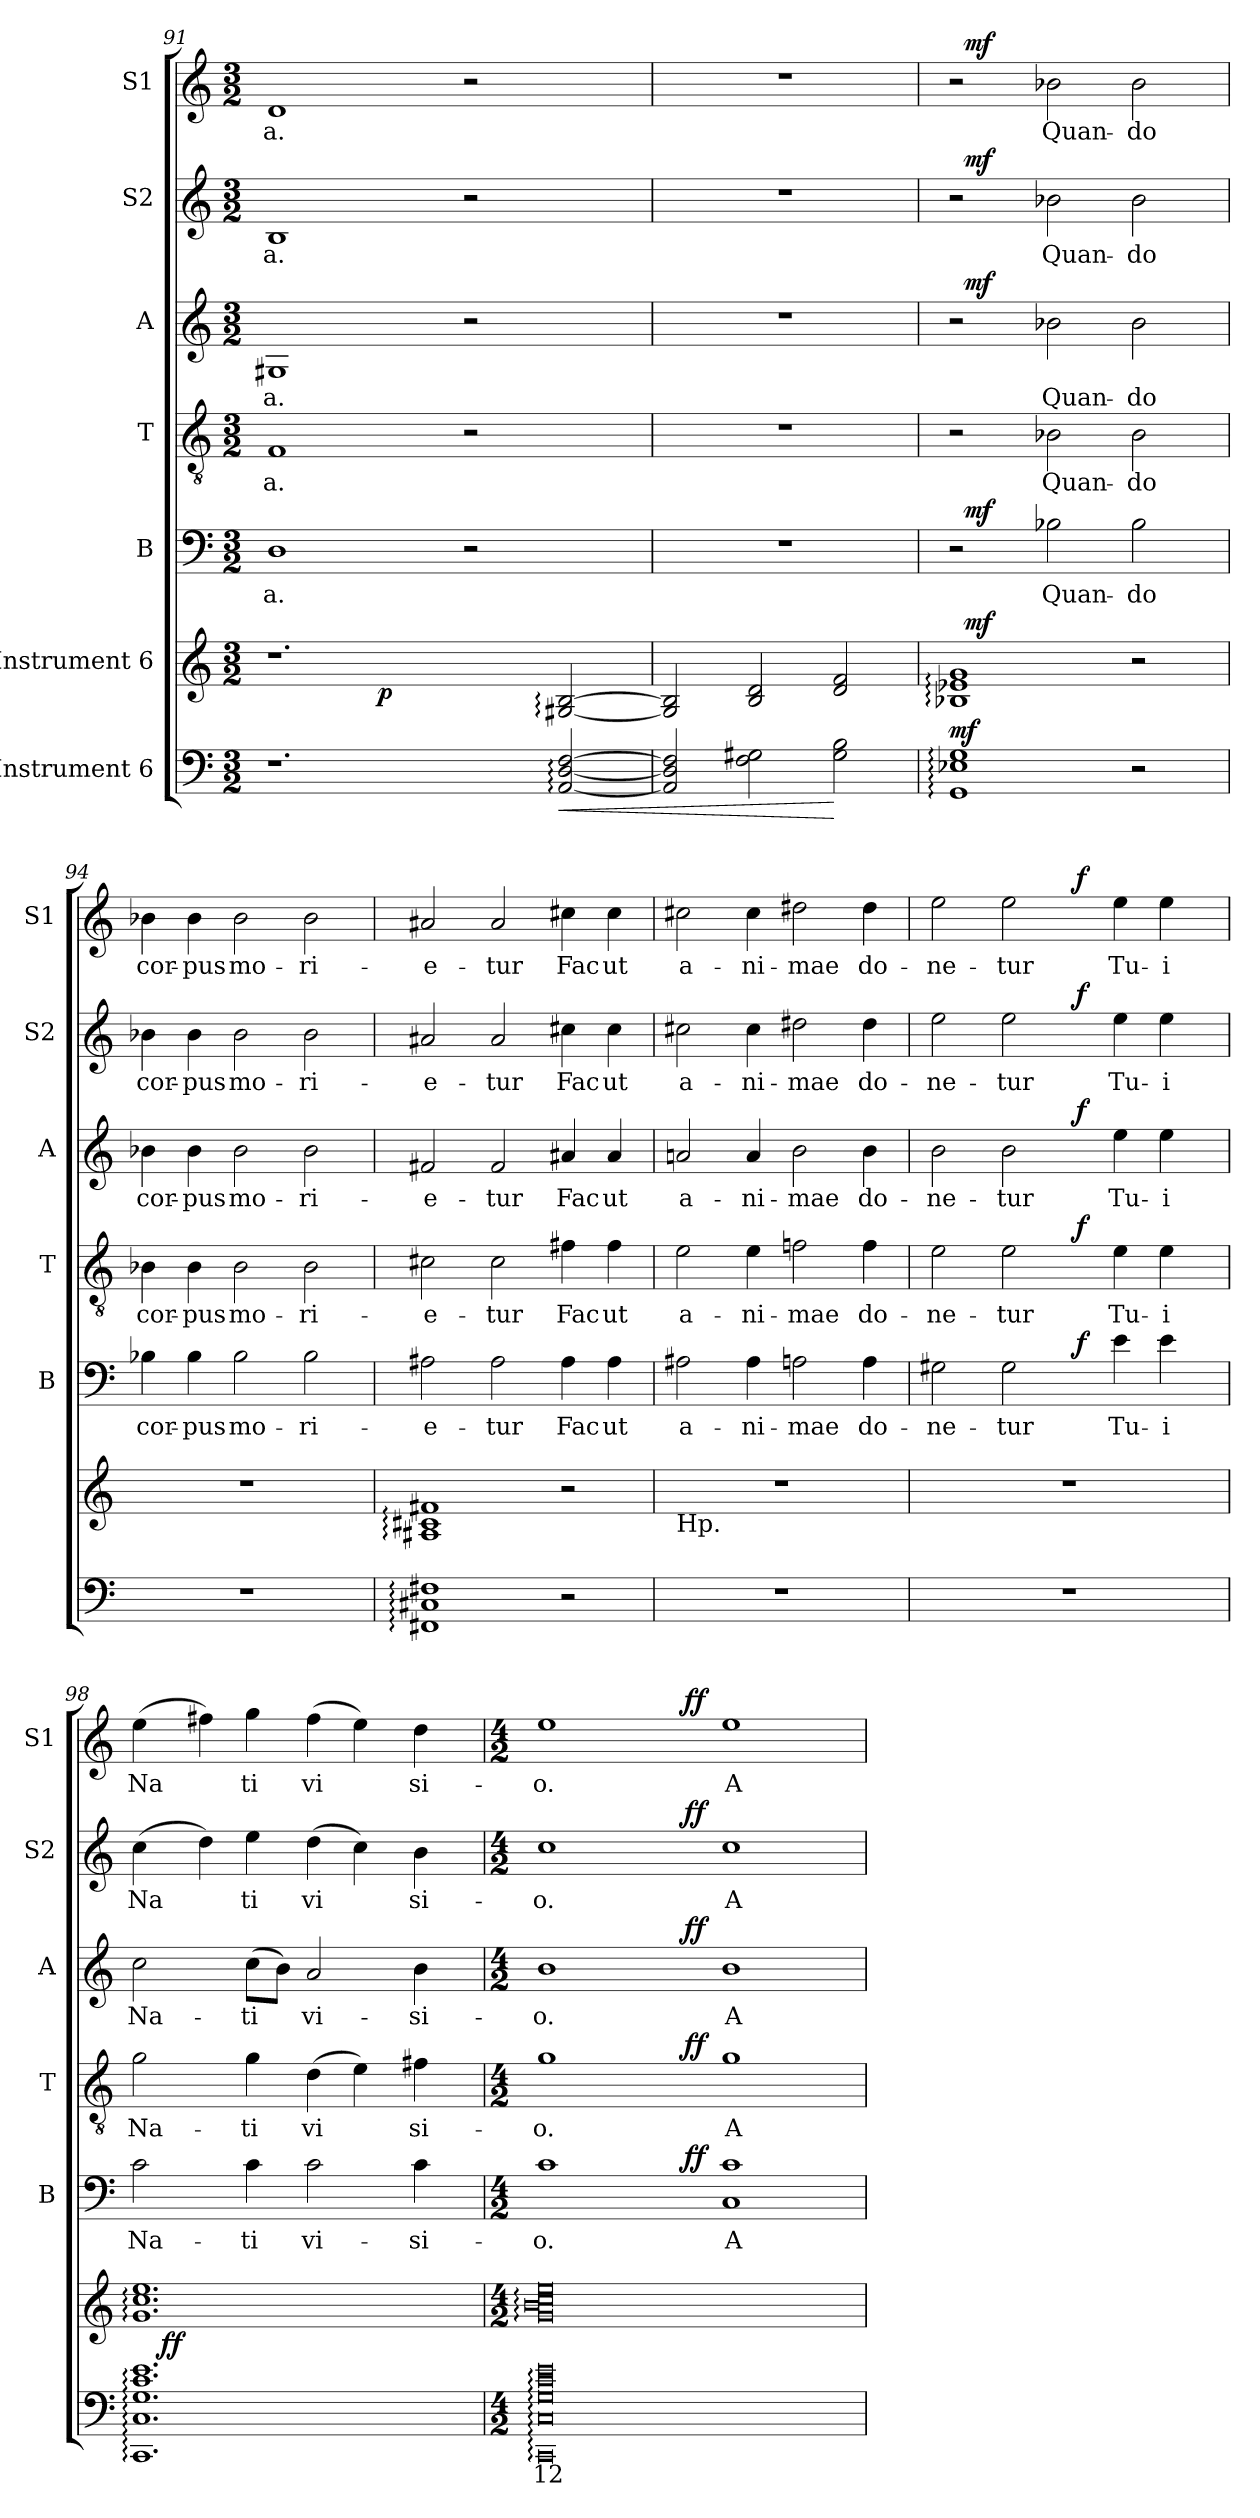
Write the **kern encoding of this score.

**kern	**text	**dynam	**kern	**dynam	**kern	**text	**dynam	**kern	**text	**dynam	**kern	**text	**dynam	**kern	**text	**dynam	**kern	**text	**dynam
*part7	*part7	*part7	*part6	*part6	*part5	*part5	*part5	*part4	*part4	*part4	*part3	*part3	*part3	*part2	*part2	*part2	*part1	*part1	*part1
*staff7	*staff7	*staff7	*staff6	*staff6	*staff5	*staff5	*staff5	*staff4	*staff4	*staff4	*staff3	*staff3	*staff3	*staff2	*staff2	*staff2	*staff1	*staff1	*staff1
*I"Instrument 6	*	*	*I"Instrument 6	*	*I"B	*	*	*I"T	*	*	*I"A	*	*	*I"S2	*	*	*I"S1	*	*
*	*	*	*	*	*I'B	*	*	*I'T	*	*	*I'A	*	*	*I'S2	*	*	*I'S1	*	*
!!LO:PB:g=z
*clefF4	*	*	*clefG2	*	*clefF4	*	*	*clefGv2	*	*	*clefG2	*	*	*clefG2	*	*	*clefG2	*	*
*k[]	*	*	*k[]	*	*k[]	*	*	*k[]	*	*	*k[]	*	*	*k[]	*	*	*k[]	*	*
*C:	*	*	*C:	*	*C:	*	*	*C:	*	*	*C:	*	*	*C:	*	*	*C:	*	*
*M3/2	*	*	*M3/2	*	*M3/2	*	*	*M3/2	*	*	*M3/2	*	*	*M3/2	*	*	*M3/2	*	*
=91	=91	=91	=91	=91	=91	=91	=91	=91	=91	=91	=91	=91	=91	=91	=91	=91	=91	=91	=91
!	!	!	!LO:TX:b:t=gra	!	!	!	!	!	!	!	!	!	!	!	!	!	!	!	!
!	!	!	!LO:TX:b:t=ti	!	!	!	!	!	!	!	!	!	!	!	!	!	!	!	!
!	!	!	!	!	!	!LO:LY:b:cj	!	!	!LO:LY:b:cj	!	!	!LO:LY:b:cj	!	!	!LO:LY:b:cj	!	!	!LO:LY:b:cj	!
*	*	*	*^	*	*	*	*	*	*	*	*	*	*	*	*	*	*	*	*
1.r	.	.	1.r	4ryy	.	1D	-a.	.	1F	-a.	.	1G#X	-a.	.	1B	-a.	.	1d	-a.	.
.	.	.	.	8...ryy	.	.	.	.	.	.	.	.	.	.	.	.	.	.	.	.
!	!	!	!	!	!LO:DY:b	!	!	!	!	!	!	!	!	!	!	!	!	!	!	!
.	.	.	.	1ryy	p	.	.	.	.	.	.	.	.	.	.	.	.	.	.	.
.	.	.	.	.	.	2r	.	.	2r	.	.	2r	.	.	2r	.	.	2r	.	.
.	.	.	.	2ryy	.	.	.	.	.	.	.	.	.	.	.	.	.	.	.	.
!	!LO:LY:b	!LO:HP:b	!	!	!	!	!	!	!	!	!	!	!	!	!	!	!	!	!	!
[>2F/: [>2D/: [<2AA/:	--	<	[>2B/: [<2G#X/:	.	.	2ryy	.	.	2ryy	.	.	2ryy	.	.	2ryy	.	.	2ryy	.	.
.	.	.	.	64ryy	.	.	.	.	.	.	.	.	.	.	.	.	.	.	.	.
=92	=92	=92	=92	=92	=92	=92	=92	=92	=92	=92	=92	=92	=92	=92	=92	=92	=92	=92	=92	=92
!	!LO:LY:b	!	!	!	!	!	!	!	!	!	!	!	!	!	!	!	!	!	!	!
*	*	*	*v	*v	*	*	*	*	*	*	*	*	*	*	*	*	*	*	*	*
2D/] 2AA/] 2F/]	--	.	2B/] 2G#/]	.	1.r	.	.	1.r	.	.	1.r	.	.	1.r	.	.	1.r	.	.
!	!LO:LY:b	!	!	!	!	!	!	!	!	!	!	!	!	!	!	!	!	!	!
2F\ 2G#X\	--	.	2B/ 2d/	.	.	.	.	.	.	.	.	.	.	.	.	.	.	.	.
!	!LO:LY:b	!	!	!	!	!	!	!	!	!	!	!	!	!	!	!	!	!	!
2B\ 2G#\	--	[	2d/ 2f/	.	.	.	.	.	.	.	.	.	.	.	.	.	.	.	.
=93	=93	=93	=93	=93	=93	=93	=93	=93	=93	=93	=93	=93	=93	=93	=93	=93	=93	=93	=93
!	!LO:LY:b	!LO:DY:a	!	!	!	!	!	!	!	!	!	!	!	!	!	!	!	!	!
*	*	*	*^	*	*^	*	*	*	*	*	*^	*	*	*^	*	*	*^	*	*
1E-X: 1GG: 1G:	--	mf	1e-X: 1B-X: 1g:	32ryy	.	2r	32ryy	.	.	2r	.	.	2r	32ryy	.	.	2r	32ryy	.	.	2r	32ryy	.	.
!	!	!	!	!	!LO:DY:a	!	!	!	!LO:DY:a	!	!	!	!	!	!	!LO:DY:b	!	!	!	!LO:DY:b	!	!	!	!LO:DY:b
.	.	.	.	1ryy	mf	.	1ryy	.	mf	.	.	.	.	1ryy	.	mf	.	1ryy	.	mf	.	1ryy	.	mf
!	!	!	!	!	!	!	!	!LO:LY:b:cj	!	!	!LO:LY:b:cj	!	!	!	!LO:LY:b:cj	!	!	!	!LO:LY:b:cj	!	!	!	!LO:LY:b:cj	!
.	.	.	.	.	.	2B-X\	.	Quan-	.	2B-X\	Quan-	.	2b-X\	.	Quan-	.	2b-X\	.	Quan-	.	2b-X\	.	Quan-	.
!	!	!	!	!	!	!	!	!LO:LY:b:cj	!	!	!LO:LY:b:cj	!	!	!	!LO:LY:b:cj	!	!	!	!LO:LY:b:cj	!	!	!	!LO:LY:b:cj	!
2r	.	.	2r	.	.	2B-\	.	-do	.	2B-\	-do	.	2b-\	.	-do	.	2b-\	.	-do	.	2b-\	.	-do	.
.	.	.	.	4...ryy	.	.	4...ryy	.	.	.	.	.	.	4...ryy	.	.	.	4...ryy	.	.	.	4...ryy	.	.
=94	=94	=94	=94	=94	=94	=94	=94	=94	=94	=94	=94	=94	=94	=94	=94	=94	=94	=94	=94	=94	=94	=94	=94	=94
!	!	!	!	!	!	!	!	!LO:LY:b:cj	!	!	!LO:LY:b:cj	!	!	!	!LO:LY:b:cj	!	!	!	!LO:LY:b:cj	!	!	!	!LO:LY:b:cj	!
*	*	*	*v	*v	*	*	*	*	*	*	*	*	*v	*v	*	*	*v	*v	*	*	*v	*v	*	*
*	*	*	*	*	*v	*v	*	*	*	*	*	*	*	*	*	*	*	*	*	*
1.r	.	.	1.r	.	4B-X\	cor-	.	4B-X\	cor-	.	4b-X\	cor-	.	4b-X\	cor-	.	4b-X\	cor-	.
!	!	!	!	!	!	!LO:LY:b:cj	!	!	!LO:LY:b:cj	!	!	!LO:LY:b:cj	!	!	!LO:LY:b:cj	!	!	!LO:LY:b:cj	!
.	.	.	.	.	4B-\	-pus	.	4B-\	-pus	.	4b-\	-pus	.	4b-\	-pus	.	4b-\	-pus	.
!	!	!	!	!	!	!LO:LY:b:cj	!	!	!LO:LY:b:cj	!	!	!LO:LY:b:cj	!	!	!LO:LY:b:cj	!	!	!LO:LY:b:cj	!
.	.	.	.	.	2B-\	mo-	.	2B-\	mo-	.	2b-\	mo-	.	2b-\	mo-	.	2b-\	mo-	.
!	!	!	!	!	!	!LO:LY:b:cj	!	!	!LO:LY:b:cj	!	!	!LO:LY:b:cj	!	!	!LO:LY:b:cj	!	!	!LO:LY:b:cj	!
.	.	.	.	.	2B-\	-ri-	.	2B-\	-ri-	.	2b-\	-ri-	.	2b-\	-ri-	.	2b-\	-ri-	.
!!LO:PB:g=z
=95	=95	=95	=95	=95	=95	=95	=95	=95	=95	=95	=95	=95	=95	=95	=95	=95	=95	=95	=95
!	!LO:LY:b	!	!	!	!	!LO:LY:b:cj	!	!	!LO:LY:b:cj	!	!	!LO:LY:b:cj	!	!	!LO:LY:b:cj	!	!	!LO:LY:b:cj	!
1F#X: 1FF#X: 1C#X:	--	.	1f#X: 1A#X: 1c#X:	.	2A#X\	-e-	.	2c#X\	-e-	.	2f#X/	-e-	.	2a#X/	-e-	.	2a#X/	-e-	.
!	!	!	!	!	!	!LO:LY:b:cj	!	!	!LO:LY:b:cj	!	!	!LO:LY:b:cj	!	!	!LO:LY:b:cj	!	!	!LO:LY:b:cj	!
.	.	.	.	.	2A#\	-tur	.	2c#\	-tur	.	2f#/	-tur	.	2a#/	-tur	.	2a#/	-tur	.
!	!	!	!	!	!	!LO:LY:b:cj	!	!	!LO:LY:b:cj	!	!	!LO:LY:b:cj	!	!	!LO:LY:b:cj	!	!	!LO:LY:b:cj	!
2r	.	.	2r	.	4A#\	Fac	.	4f#X\	Fac	.	4a#X/	Fac	.	4cc#X\	Fac	.	4cc#X\	Fac	.
!	!	!	!	!	!	!LO:LY:b:cj	!	!	!LO:LY:b:cj	!	!	!LO:LY:b:cj	!	!	!LO:LY:b:cj	!	!	!LO:LY:b:cj	!
.	.	.	.	.	4A#\	ut	.	4f#\	ut	.	4a#/	ut	.	4cc#\	ut	.	4cc#\	ut	.
=96	=96	=96	=96	=96	=96	=96	=96	=96	=96	=96	=96	=96	=96	=96	=96	=96	=96	=96	=96
!	!	!	!LO:TX:b:t=Hp.	!	!	!	!	!	!	!	!	!	!	!	!	!	!	!	!
!	!	!	!	!	!	!LO:LY:b:cj	!	!	!LO:LY:b:cj	!	!	!LO:LY:b:cj	!	!	!LO:LY:b:cj	!	!	!LO:LY:b:cj	!
1.r	.	.	1.r	.	2A#X\	a-	.	2e\	a-	.	2an/	a-	.	2cc#X\	a-	.	2cc#X\	a-	.
!	!	!	!	!	!	!LO:LY:b:cj	!	!	!LO:LY:b:cj	!	!	!LO:LY:b:cj	!	!	!LO:LY:b:cj	!	!	!LO:LY:b:cj	!
.	.	.	.	.	4A#\	-ni-	.	4e\	-ni-	.	4a/	-ni-	.	4cc#\	-ni-	.	4cc#\	-ni-	.
!	!	!	!	!	!	!LO:LY:b:cj	!	!	!LO:LY:b:cj	!	!	!LO:LY:b:cj	!	!	!LO:LY:b:cj	!	!	!LO:LY:b:cj	!
.	.	.	.	.	2An\	-mae	.	2fn\	-mae	.	2b\	-mae	.	2dd#X\	-mae	.	2dd#X\	-mae	.
!	!	!	!	!	!	!LO:LY:b:cj	!	!	!LO:LY:b:cj	!	!	!LO:LY:b:cj	!	!	!LO:LY:b:cj	!	!	!LO:LY:b:cj	!
.	.	.	.	.	4A\	do-	.	4f\	do-	.	4b\	do-	.	4dd#\	do-	.	4dd#\	do-	.
=97	=97	=97	=97	=97	=97	=97	=97	=97	=97	=97	=97	=97	=97	=97	=97	=97	=97	=97	=97
!	!	!	!	!	!	!LO:LY:b:cj	!	!	!LO:LY:b:cj	!	!	!LO:LY:b:cj	!	!	!LO:LY:b:cj	!	!	!LO:LY:b:cj	!
*	*	*	*	*	*^	*	*	*^	*	*	*^	*	*	*^	*	*	*^	*	*
1.r	.	.	1.r	.	2G#X\	2ryy	-ne-	.	2e\	2ryy	-ne-	.	2b\	2ryy	-ne-	.	2ee\	2ryy	-ne-	.	2ee\	2ryy	-ne-	.
!	!	!	!	!	!	!	!LO:LY:b:cj	!	!	!	!LO:LY:b:cj	!	!	!	!LO:LY:b:cj	!	!	!	!LO:LY:b:cj	!	!	!	!LO:LY:b:cj	!
.	.	.	.	.	2G#\	4ryy	-tur	.	2e\	4ryy	-tur	.	2b\	4ryy	-tur	.	2ee\	4ryy	-tur	.	2ee\	4ryy	-tur	.
.	.	.	.	.	.	16ryy	.	.	.	16ryy	.	.	.	16ryy	.	.	.	16ryy	.	.	.	16ryy	.	.
.	.	.	.	.	.	64ryy	.	.	.	64ryy	.	.	.	64ryy	.	.	.	64ryy	.	.	.	64ryy	.	.
!	!	!	!	!	!	!	!	!LO:DY:a	!	!	!	!LO:DY:a	!	!	!	!LO:DY:a	!	!	!	!LO:DY:a	!	!	!	!LO:DY:a
.	.	.	.	.	.	2ryy	.	f	.	2ryy	.	f	.	2ryy	.	f	.	2ryy	.	f	.	2ryy	.	f
!	!	!	!	!	!	!	!LO:LY:b:cj	!	!	!	!LO:LY:b:cj	!	!	!	!LO:LY:b:cj	!	!	!	!LO:LY:b:cj	!	!	!	!LO:LY:b:cj	!
.	.	.	.	.	4e\	.	Tu-	.	4e\	.	Tu-	.	4ee\	.	Tu-	.	4ee\	.	Tu-	.	4ee\	.	Tu-	.
!	!	!	!	!	!	!	!LO:LY:b:cj	!	!	!	!LO:LY:b:cj	!	!	!	!LO:LY:b:cj	!	!	!	!LO:LY:b:cj	!	!	!	!LO:LY:b:cj	!
.	.	.	.	.	4e\	.	-i	.	4e\	.	-i	.	4ee\	.	-i	.	4ee\	.	-i	.	4ee\	.	-i	.
.	.	.	.	.	.	8ryy	.	.	.	8ryy	.	.	.	8ryy	.	.	.	8ryy	.	.	.	8ryy	.	.
.	.	.	.	.	.	32.ryy	.	.	.	32.ryy	.	.	.	32.ryy	.	.	.	32.ryy	.	.	.	32.ryy	.	.
!!LO:PB:g=z
=98	=98	=98	=98	=98	=98	=98	=98	=98	=98	=98	=98	=98	=98	=98	=98	=98	=98	=98	=98	=98	=98	=98	=98	=98
!	!LO:LY:b	!	!	!	!	!	!LO:LY:b:cj	!	!	!	!LO:LY:b:cj	!	!	!	!LO:LY:b:cj	!	!	!	!LO:LY:b:cj	!	!	!	!LO:LY:b:cj	!
*	*	*	*	*	*v	*v	*	*	*	*	*	*	*v	*v	*	*	*v	*v	*	*	*v	*v	*	*
*^	*	*	*	*	*	*	*	*v	*v	*	*	*	*	*	*	*	*	*	*	*
1.e: 1.c: 1.G: 1.C: 1.CC:	16ryy	--	.	1.cc: 1.g: 1.ee:	.	2c\	Na-	.	2g\	Na-	.	2cc\	Na-	.	(>4cc\	Na-	.	(>4ee\	Na-	.
.	64ryy	.	.	.	.	.	.	.	.	.	.	.	.	.	.	.	.	.	.	.
!	!	!	!LO:DY:a	!	!	!	!	!	!	!	!	!	!	!	!	!	!	!	!	!
.	1ryy	.	ff	.	.	.	.	.	.	.	.	.	.	.	.	.	.	.	.	.
!	!	!	!	!	!	!	!	!	!	!	!	!	!	!	!	!LO:LY:b:cj	!	!	!LO:LY:b:cj	!
.	.	.	.	.	.	.	.	.	.	.	.	.	.	.	4dd\)	--	.	4ff#X\)	--	.
!	!	!	!	!	!	!	!LO:LY:b:cj	!	!	!LO:LY:b:cj	!	!	!LO:LY:b:cj	!	!	!LO:LY:b:cj	!	!	!LO:LY:b:cj	!
.	.	.	.	.	.	4c\	-ti	.	4g\	-ti	.	(>8cc\L	-ti	.	4ee\	-ti	.	4gg\	-ti	.
!	!	!	!	!	!	!	!	!	!	!	!	!	!LO:LY:b:cj	!	!	!	!	!	!	!
.	.	.	.	.	.	.	.	.	.	.	.	8b\J)	.	.	.	.	.	.	.	.
!	!	!	!	!	!	!	!LO:LY:b:cj	!	!	!LO:LY:b:cj	!	!	!LO:LY:b:cj	!	!	!LO:LY:b:cj	!	!	!LO:LY:b:cj	!
.	.	.	.	.	.	2c\	vi-	.	(>4d\	vi-	.	2a/	vi-	.	(>4dd\	vi-	.	(>4ff#\	vi-	.
!	!	!	!	!	!	!	!	!	!	!LO:LY:b:cj	!	!	!	!	!	!LO:LY:b:cj	!	!	!LO:LY:b:cj	!
.	.	.	.	.	.	.	.	.	4e\)	--	.	.	.	.	4cc\)	--	.	4ee\)	--	.
.	4ryy	.	.	.	.	.	.	.	.	.	.	.	.	.	.	.	.	.	.	.
!	!	!	!	!	!	!	!LO:LY:b:cj	!	!	!LO:LY:b:cj	!	!	!LO:LY:b:cj	!	!	!LO:LY:b:cj	!	!	!LO:LY:b:cj	!
.	.	.	.	.	.	4c\	-si-	.	4f#X\	-si-	.	4b\	-si-	.	4b\	-si-	.	4dd\	-si-	.
.	8ryy	.	.	.	.	.	.	.	.	.	.	.	.	.	.	.	.	.	.	.
.	32.ryy	.	.	.	.	.	.	.	.	.	.	.	.	.	.	.	.	.	.	.
*v	*v	*	*	*	*	*	*	*	*	*	*	*	*	*	*	*	*	*	*	*
=99	=99	=99	=99	=99	=99	=99	=99	=99	=99	=99	=99	=99	=99	=99	=99	=99	=99	=99	=99
*M4/2	*	*	*M4/2	*	*M4/2	*	*	*M4/2	*	*	*M4/2	*	*	*M4/2	*	*	*M4/2	*	*
*^	*	*	*	*	*	*	*	*	*	*	*	*	*	*	*	*	*	*	*
!	!	!LO:LY:b	!	!	!	!	!LO:LY:b:cj	!	!	!LO:LY:b:cj	!	!	!LO:LY:b:cj	!	!	!LO:LY:b:cj	!	!	!LO:LY:b:cj	!
*v	*v	*	*	*	*	*^	*	*	*^	*	*	*^	*	*	*^	*	*	*^	*	*
0e: 0c: 0G: 0C: 0CC:	-12	.	0cc: 0b: 0g: 0ee:	.	1c	2ryy	-o.	.	1g	2ryy	-o.	.	1b	2ryy	-o.	.	1cc	2ryy	-o.	.	1ee	2ryy	-o.	.
.	.	.	.	.	.	4ryy	.	.	.	4ryy	.	.	.	4ryy	.	.	.	4ryy	.	.	.	4ryy	.	.
.	.	.	.	.	.	16ryy	.	.	.	16ryy	.	.	.	16ryy	.	.	.	16ryy	.	.	.	16ryy	.	.
.	.	.	.	.	.	64ryy	.	.	.	64ryy	.	.	.	64ryy	.	.	.	64ryy	.	.	.	64ryy	.	.
!	!	!	!	!	!	!	!	!LO:DY:a	!	!	!	!LO:DY:a	!	!	!	!LO:DY:a	!	!	!	!LO:DY:a	!	!	!	!LO:DY:a
.	.	.	.	.	.	1ryy	.	ff	.	1ryy	.	ff	.	1ryy	.	ff	.	1ryy	.	ff	.	1ryy	.	ff
!	!	!	!	!	!	!	!LO:LY:b:cj	!	!	!	!LO:LY:b:cj	!	!	!	!LO:LY:b:cj	!	!	!	!LO:LY:b:cj	!	!	!	!LO:LY:b:cj	!
.	.	.	.	.	1c 1C	.	A-	.	1g	.	A-	.	1b	.	A-	.	1cc	.	A-	.	1ee	.	A-	.
.	.	.	.	.	.	8ryy	.	.	.	8ryy	.	.	.	8ryy	.	.	.	8ryy	.	.	.	8ryy	.	.
.	.	.	.	.	.	32.ryy	.	.	.	32.ryy	.	.	.	32.ryy	.	.	.	32.ryy	.	.	.	32.ryy	.	.
*	*	*	*	*	*v	*v	*	*	*	*	*	*	*v	*v	*	*	*v	*v	*	*	*v	*v	*	*
*	*	*	*	*	*	*	*	*v	*v	*	*	*	*	*	*	*	*	*	*	*
=	=	=	=	=	=	=	=	=	=	=	=	=	=	=	=	=	=	=	=
*-	*-	*-	*-	*-	*-	*-	*-	*-	*-	*-	*-	*-	*-	*-	*-	*-	*-	*-	*-
